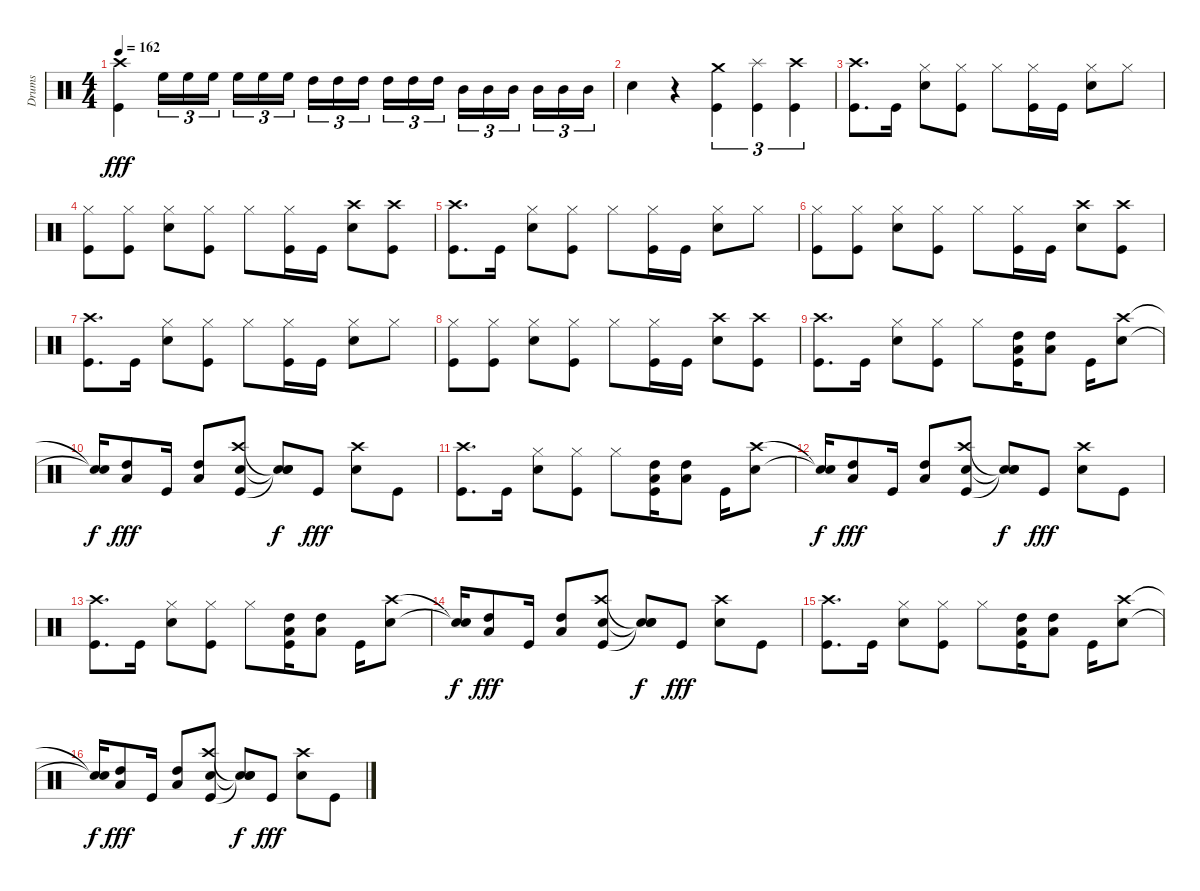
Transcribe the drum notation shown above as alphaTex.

\track ("Drums" "Drums") {instrument percussion}
\staff {score}
\articulation defaults
\ts (4 4)
\tempo 162
\clef neutral
\ks c
("Kick (hit)" "Crash high (hit)").4{dy fff} "High Floor Tom (hit)".16{tu (3 2)} "High Floor Tom (hit)".16{tu (3 2)} "High Floor Tom (hit)".16{tu (3 2)} "High Floor Tom (hit)".16{tu (3 2)} "High Floor Tom (hit)".16{tu (3 2)} "High Floor Tom (hit)".16{tu (3 2)} "High Tom (hit)".16{tu (3 2)} "High Tom (hit)".16{tu (3 2)} "High Tom (hit)".16{tu (3 2)} "High Tom (hit)".16{tu (3 2)} "High Tom (hit)".16{tu (3 2)} "High Tom (hit)".16{tu (3 2)} "Mid Tom (hit)".16{tu (3 2)} "Mid Tom (hit)".16{tu (3 2)} "Mid Tom (hit)".16{tu (3 2)} "Mid Tom (hit)".16{tu (3 2)} "Mid Tom (hit)".16{tu (3 2)} "Mid Tom (hit)".16{tu (3 2)} |
"Snare (hit) 2".4 r.4 ("Kick (hit)" "Crash medium (hit)").4{tu (3 2)} ("Kick (hit)" "Splash (hit)").4{tu (3 2)} ("Kick (hit)" "Crash high (hit)").4{tu (3 2)} |
("Kick (hit)" "Crash high (hit)").8{d} "Kick (hit)".16 ("Hi-Hat (closed)" "Snare (hit) 2").8 ("Kick (hit)" "Hi-Hat (closed)").8 "Hi-Hat (closed)".8 ("Kick (hit)" "Hi-Hat (closed)").16 "Kick (hit)".16 ("Hi-Hat (closed)" "Snare (hit) 2").8 "Hi-Hat (closed)".8 |
("Kick (hit)" "Hi-Hat (closed)").8 ("Kick (hit)" "Hi-Hat (closed)").8 ("Hi-Hat (closed)" "Snare (hit) 2").8 ("Kick (hit)" "Hi-Hat (closed)").8 "Hi-Hat (closed)".8 ("Kick (hit)" "Hi-Hat (closed)").16 "Kick (hit)".16 ("Crash high (hit)" "Snare (hit) 2").8 ("Kick (hit)" "Crash high (hit)").8 |
("Kick (hit)" "Crash high (hit)").8{d} "Kick (hit)".16 ("Hi-Hat (closed)" "Snare (hit) 2").8 ("Kick (hit)" "Hi-Hat (closed)").8 "Hi-Hat (closed)".8 ("Kick (hit)" "Hi-Hat (closed)").16 "Kick (hit)".16 ("Hi-Hat (closed)" "Snare (hit) 2").8 "Hi-Hat (closed)".8 |
("Kick (hit)" "Hi-Hat (closed)").8 ("Kick (hit)" "Hi-Hat (closed)").8 ("Hi-Hat (closed)" "Snare (hit) 2").8 ("Kick (hit)" "Hi-Hat (closed)").8 "Hi-Hat (closed)".8 ("Kick (hit)" "Hi-Hat (closed)").16 "Kick (hit)".16 ("Crash high (hit)" "Snare (hit) 2").8 ("Kick (hit)" "Crash high (hit)").8 |
("Kick (hit)" "Crash high (hit)").8{d} "Kick (hit)".16 ("Hi-Hat (closed)" "Snare (hit) 2").8 ("Kick (hit)" "Hi-Hat (closed)").8 "Hi-Hat (closed)".8 ("Kick (hit)" "Hi-Hat (closed)").16 "Kick (hit)".16 ("Hi-Hat (closed)" "Snare (hit) 2").8 "Hi-Hat (closed)".8 |
("Kick (hit)" "Hi-Hat (closed)").8 ("Kick (hit)" "Hi-Hat (closed)").8 ("Hi-Hat (closed)" "Snare (hit) 2").8 ("Kick (hit)" "Hi-Hat (closed)").8 "Hi-Hat (closed)".8 ("Kick (hit)" "Hi-Hat (closed)").16 "Kick (hit)".16 ("Crash high (hit)" "Snare (hit) 2").8 ("Kick (hit)" "Crash high (hit)").8 |
("Kick (hit)" "Crash high (hit)").8{d} "Kick (hit)".16 ("Hi-Hat (closed)" "Snare (hit) 2").8 ("Kick (hit)" "Hi-Hat (closed)").8 "Hi-Hat (closed)".8 ("Kick (hit)" "Low Tom (hit)" "High Tom (hit)").16 ("Low Tom (hit)" "High Tom (hit)").8 "Kick (hit)".16 ("Crash high (hit)" "Snare (hit) 2").8 |
("Snare (hit)"{t} "Snare (hit)"{t}).16{dy f} ("Low Tom (hit)" "High Tom (hit)").8{dy fff} "Kick (hit)".16 ("Low Tom (hit)" "High Tom (hit)").8 ("Kick (hit)" "Snare (hit) 2" "Crash high (hit)").8 ("Snare (hit)"{t} "Snare (hit)"{t} "Snare (hit)"{t}).8{dy f} "Kick (hit)".8{dy fff} ("Snare (hit) 2" "Crash high (hit)").8 "Kick (hit)".8 |
("Kick (hit)" "Crash high (hit)").8{d} "Kick (hit)".16 ("Hi-Hat (closed)" "Snare (hit) 2").8 ("Kick (hit)" "Hi-Hat (closed)").8 "Hi-Hat (closed)".8 ("Kick (hit)" "Low Tom (hit)" "High Tom (hit)").16 ("Low Tom (hit)" "High Tom (hit)").8 "Kick (hit)".16 ("Crash high (hit)" "Snare (hit) 2").8 |
("Snare (hit)"{t} "Snare (hit)"{t}).16{dy f} ("Low Tom (hit)" "High Tom (hit)").8{dy fff} "Kick (hit)".16 ("Low Tom (hit)" "High Tom (hit)").8 ("Kick (hit)" "Snare (hit) 2" "Crash high (hit)").8 ("Snare (hit)"{t} "Snare (hit)"{t} "Snare (hit)"{t}).8{dy f} "Kick (hit)".8{dy fff} ("Snare (hit) 2" "Crash high (hit)").8 "Kick (hit)".8 |
("Kick (hit)" "Crash high (hit)").8{d} "Kick (hit)".16 ("Hi-Hat (closed)" "Snare (hit) 2").8 ("Kick (hit)" "Hi-Hat (closed)").8 "Hi-Hat (closed)".8 ("Kick (hit)" "Low Tom (hit)" "High Tom (hit)").16 ("Low Tom (hit)" "High Tom (hit)").8 "Kick (hit)".16 ("Crash high (hit)" "Snare (hit) 2").8 |
("Snare (hit)"{t} "Snare (hit)"{t}).16{dy f} ("Low Tom (hit)" "High Tom (hit)").8{dy fff} "Kick (hit)".16 ("Low Tom (hit)" "High Tom (hit)").8 ("Kick (hit)" "Snare (hit) 2" "Crash high (hit)").8 ("Snare (hit)"{t} "Snare (hit)"{t} "Snare (hit)"{t}).8{dy f} "Kick (hit)".8{dy fff} ("Snare (hit) 2" "Crash high (hit)").8 "Kick (hit)".8 |
("Kick (hit)" "Crash high (hit)").8{d} "Kick (hit)".16 ("Hi-Hat (closed)" "Snare (hit) 2").8 ("Kick (hit)" "Hi-Hat (closed)").8 "Hi-Hat (closed)".8 ("Kick (hit)" "Low Tom (hit)" "High Tom (hit)").16 ("Low Tom (hit)" "High Tom (hit)").8 "Kick (hit)".16 ("Crash high (hit)" "Snare (hit) 2").8 |
("Snare (hit)"{t} "Snare (hit)"{t}).16{dy f} ("Low Tom (hit)" "High Tom (hit)").8{dy fff} "Kick (hit)".16 ("Low Tom (hit)" "High Tom (hit)").8 ("Kick (hit)" "Snare (hit) 2" "Crash high (hit)").8 ("Snare (hit)"{t} "Snare (hit)"{t} "Snare (hit)"{t}).8{dy f} "Kick (hit)".8{dy fff} ("Snare (hit) 2" "Crash high (hit)").8 "Kick (hit)".8
